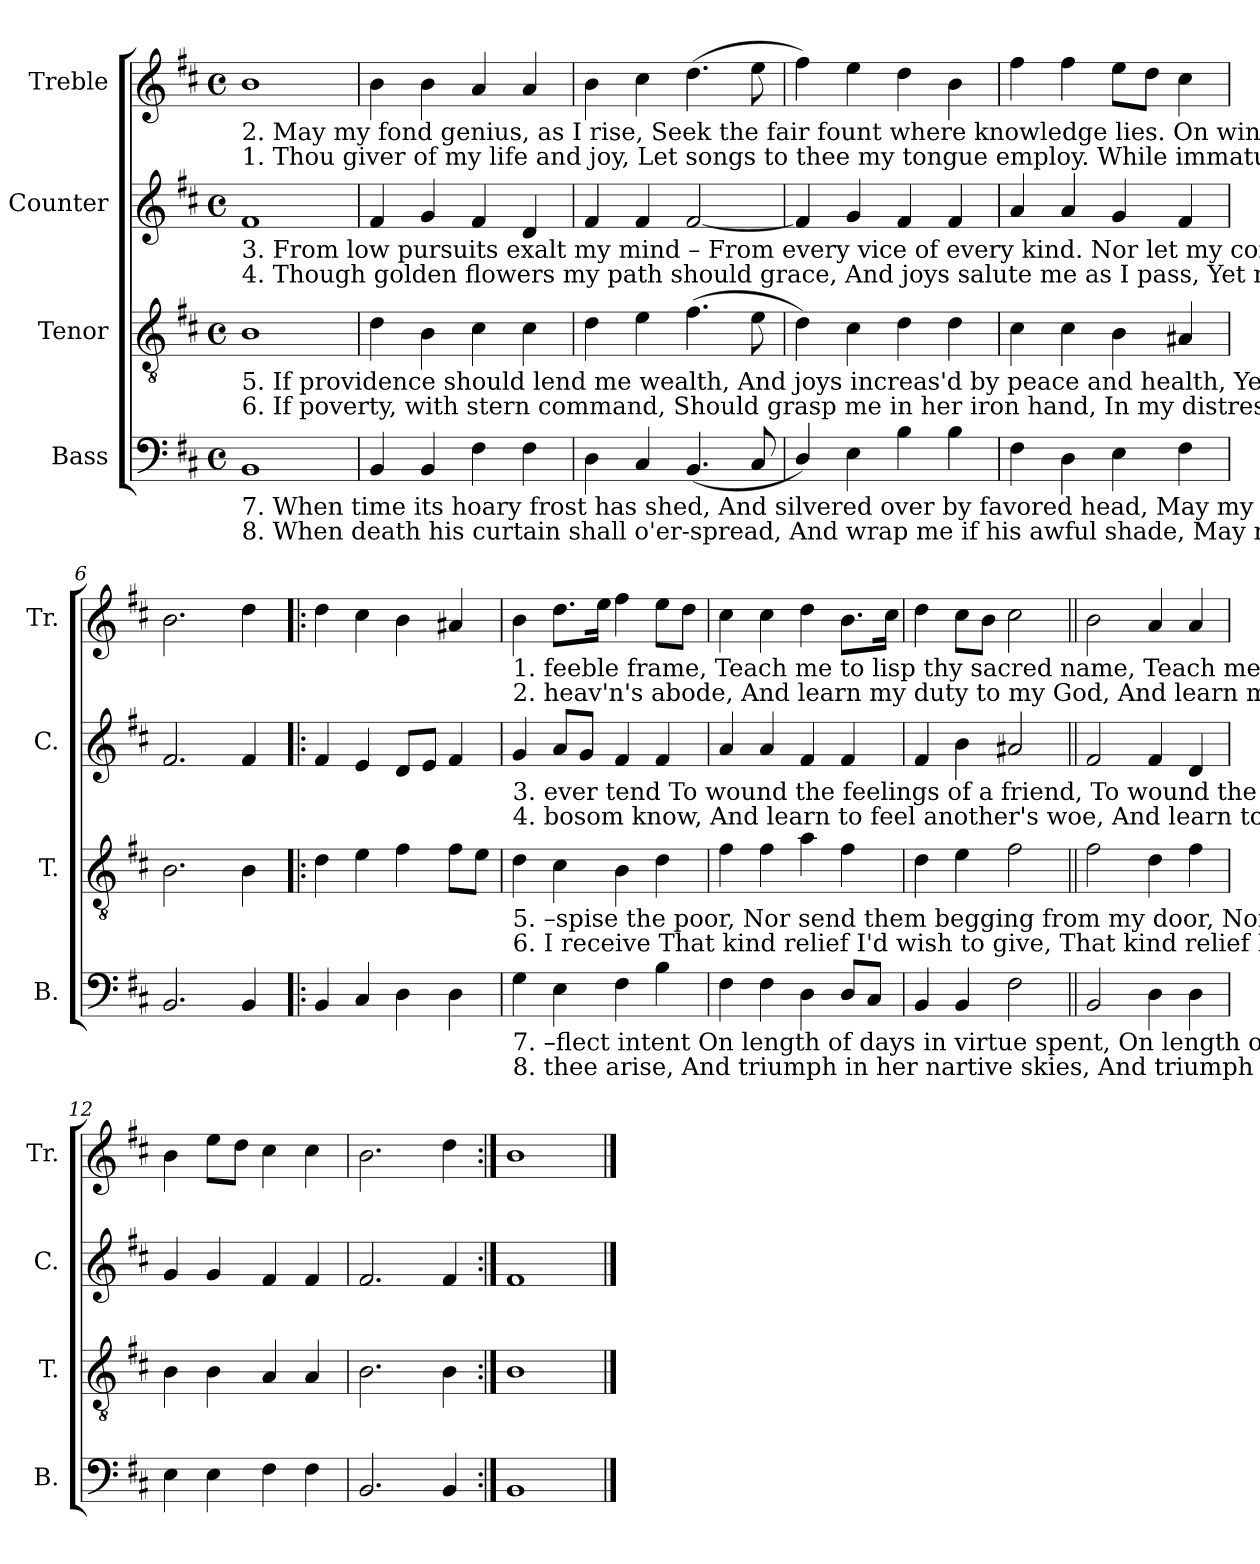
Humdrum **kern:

**kern	**kern	**kern	**kern
*part4	*part3	*part2	*part1
*staff4	*staff3	*staff2	*staff1
*I"Bass	*I"Tenor	*I"Counter	*I"Treble
*I'B.	*I'T.	*I'C.	*I'Tr.
*clefF4	*clefGv2	*clefG2	*clefG2
*k[f#c#]	*k[f#c#]	*k[f#c#]	*k[f#c#]
*M4/4	*M4/4	*M4/4	*M4/4
*met(c)	*met(c)	*met(c)	*met(c)
=1	=1	=1	=1
!	!	!	!LO:TX:b:t=2. May my fond genius, as I  rise, Seek the fair fount where knowledge lies. On wings sublime trace
!	!	!	!LO:TX:b:t=1. Thou giver  of my  life and joy,  Let songs to thee my tongue employ.  While immature this
!	!	!LO:TX:b:t=3. From low pursuits exalt  my mind  –   From every vice of every  kind.  Nor  let  my conduct	!
!	!	!LO:TX:b:t=4. Though golden flowers my path should grace, And joys salute me as I pass, Yet may my generous	!
!	!LO:TX:b:t=5. If providence should lend me wealth, And joys increas'd by peace and health,     Yet       may I  ne'er  de –	!	!
!	!LO:TX:b:t=6. If poverty, with stern command,   Should grasp me in her iron hand,   In     my distress, may	!	!
!LO:TX:b:t=7. When time its hoary frost has shed, And silvered over by favored head,  May my calm mind re –	!	!	!
!LO:TX:b:t=8. When death his curtain shall o'er-spread, And wrap me if his awful shade, May my blest soul to	!	!	!
1BB	1B	1f#	1b
=2	=2	=2	=2
4BB/	4d\	4f#/	4b\
4BB/	4B\	4g/	4b\
4F#\	4c#\	4f#/	4a/
4F#\	4c#\	4d/	4a/
=3	=3	=3	=3
4D\	4d\	4f#/	4b\
4C#/	4e\	4f#/	4cc#\
(4.BB/	(4.f#\	[2f#/	(4.dd\
8C#/	8e\	.	8ee\
=4	=4	=4	=4
4D/)	4d\)	4f#/]	4ff#\)
4E\	4c#\	4g/	4ee\
4B\	4d\	4f#/	4dd\
4B\	4d\	4f#/	4b\
=5	=5	=5	=5
4F#\	4c#\	4a/	4ff#\
4D\	4c#\	4a/	4ff#\
4E\	4B\	4g/	8ee\L
.	.	.	8dd\J
4F#\	4A#X/	4f#/	4cc#\
=6	=6	=6	=6
2.BB/	2.B\	2.f#/	2.b\
4BB/	4B\	4f#/	4dd\
=7!|:	=7!|:	=7!|:	=7!|:
4BB/	4d\	4f#/	4dd\
4C#/	4e\	4e/	4cc#\
4D\	4f#\	8d/L	4b\
.	.	8e/J	.
4D\	8f#\L	4f#/	4a#X/
.	8e\J	.	.
!!LO:LB:g=z
=8	=8	=8	=8
!	!	!	!LO:TX:b:t=1. feeble frame,   Teach me to lisp thy     sacred  name,   Teach me to list thy sacred name. While
!	!	!	!LO:TX:b:t=2. heav'n's abode, And  learn  my  duty  to  my   God,      And  learn  my  duty  to  my God.   On
!	!	!LO:TX:b:t=3. ever   tend        To wound the feelings of a friend,       To wound the feelings of a friend.  Nor	!
!	!	!LO:TX:b:t=4. bosom know,     And learn to feel another's woe,         And learn to feel another's woe.    Yet	!
!	!LO:TX:b:t=5. –spise the poor,  Nor  send  them begging      from  my door,     Nor  send them begging  from my door.  Yet	!	!
!	!LO:TX:b:t=6. I receive          That   kind   relief   I'd   wish   to  give,  That  kind  relief  I'd  wish  to  give.  In	!	!
!LO:TX:b:t=7. –flect intent       On length of days in virtue spent,         On length of days in virtue spent.  May	!	!	!
!LO:TX:b:t=8. thee arise,          And triumph in her nartive skies,         And triumph in her native skies.   May	!	!	!
4G\	4d\	4g/	4b\
4E\	4c#\	8a/L	8.dd\L
.	.	8g/J	.
.	.	.	16ee\Jk
4F#\	4B\	4f#/	4ff#\
4B\	4d\	4f#/	8ee\L
.	.	.	8dd\J
=9	=9	=9	=9
4F#\	4f#\	4a/	4cc#\
4F#\	4f#\	4a/	4cc#\
4D\	4a\	4f#/	4dd\
8D/L	4f#\	4f#/	8.b\L
8C#/J	.	.	.
.	.	.	16cc#\Jk
=10	=10	=10	=10
4BB/	4d\	4f#/	4dd\
4BB/	4e\	4b\	8cc#\L
.	.	.	8b\J
2F#\	2f#\	2a#X/	2cc#\
=11||	=11||	=11||	=11||
2BB/	2f#\	2f#/	2b\
4D\	4d\	4f#/	4a/
4D\	4f#\	4d/	4a/
=12	=12	=12	=12
4E\	4B\	4g/	4b\
4E\	4B\	4g/	8ee\L
.	.	.	8dd\J
4F#\	4A/	4f#/	4cc#\
4F#\	4A/	4f#/	4cc#\
=13	=13	=13	=13
2.BB/	2.B\	2.f#/	2.b\
4BB/	4B\	4f#/	4dd\
=14:|!	=14:|!	=14:|!	=14:|!
1BB	1B	1f#	1b
==	==	==	==
*-	*-	*-	*-
